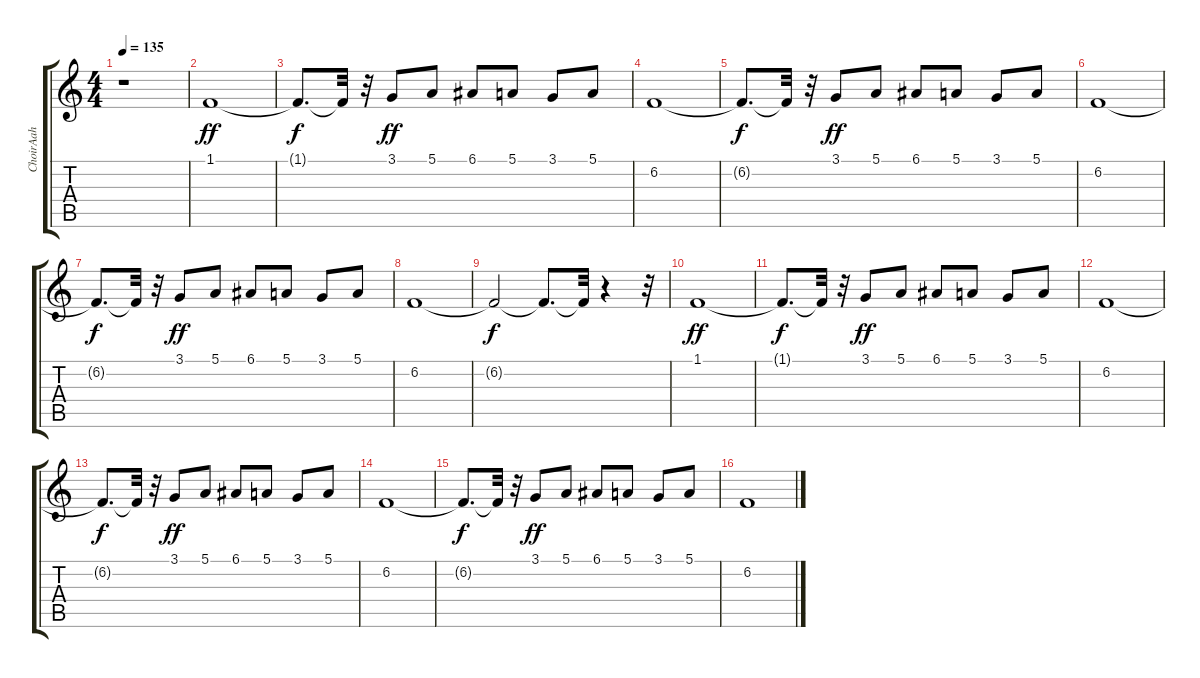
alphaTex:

\track ("ChoirAah" "ChoirAah") {instrument choiraahs}
\staff {score tabs}
\tuning (E4 B3 G3 D3 A2 E2) {hide}
\ts (4 4)
\tempo 135
\clef g2
\ks c
r.1{dy ff} |
1.1.1 |
1.1{t}.8{d dy f} 1.1{t}.32 r.32 3.1.8{dy ff} 5.1.8 6.1.8 5.1.8 3.1.8 5.1.8 |
6.2.1 |
6.2{t}.8{d dy f} 6.2{t}.32 r.32 3.1.8{dy ff} 5.1.8 6.1.8 5.1.8 3.1.8 5.1.8 |
6.2.1 |
6.2{t}.8{d dy f} 6.2{t}.32 r.32 3.1.8{dy ff} 5.1.8 6.1.8 5.1.8 3.1.8 5.1.8 |
6.2.1 |
6.2{t}.2{dy f} 6.2{t}.8{d} 6.2{t}.32 r.4 r.32 |
1.1.1{dy ff} |
1.1{t}.8{d dy f} 1.1{t}.32 r.32 3.1.8{dy ff} 5.1.8 6.1.8 5.1.8 3.1.8 5.1.8 |
6.2.1 |
6.2{t}.8{d dy f} 6.2{t}.32 r.32 3.1.8{dy ff} 5.1.8 6.1.8 5.1.8 3.1.8 5.1.8 |
6.2.1 |
6.2{t}.8{d dy f} 6.2{t}.32 r.32 3.1.8{dy ff} 5.1.8 6.1.8 5.1.8 3.1.8 5.1.8 |
6.2.1
